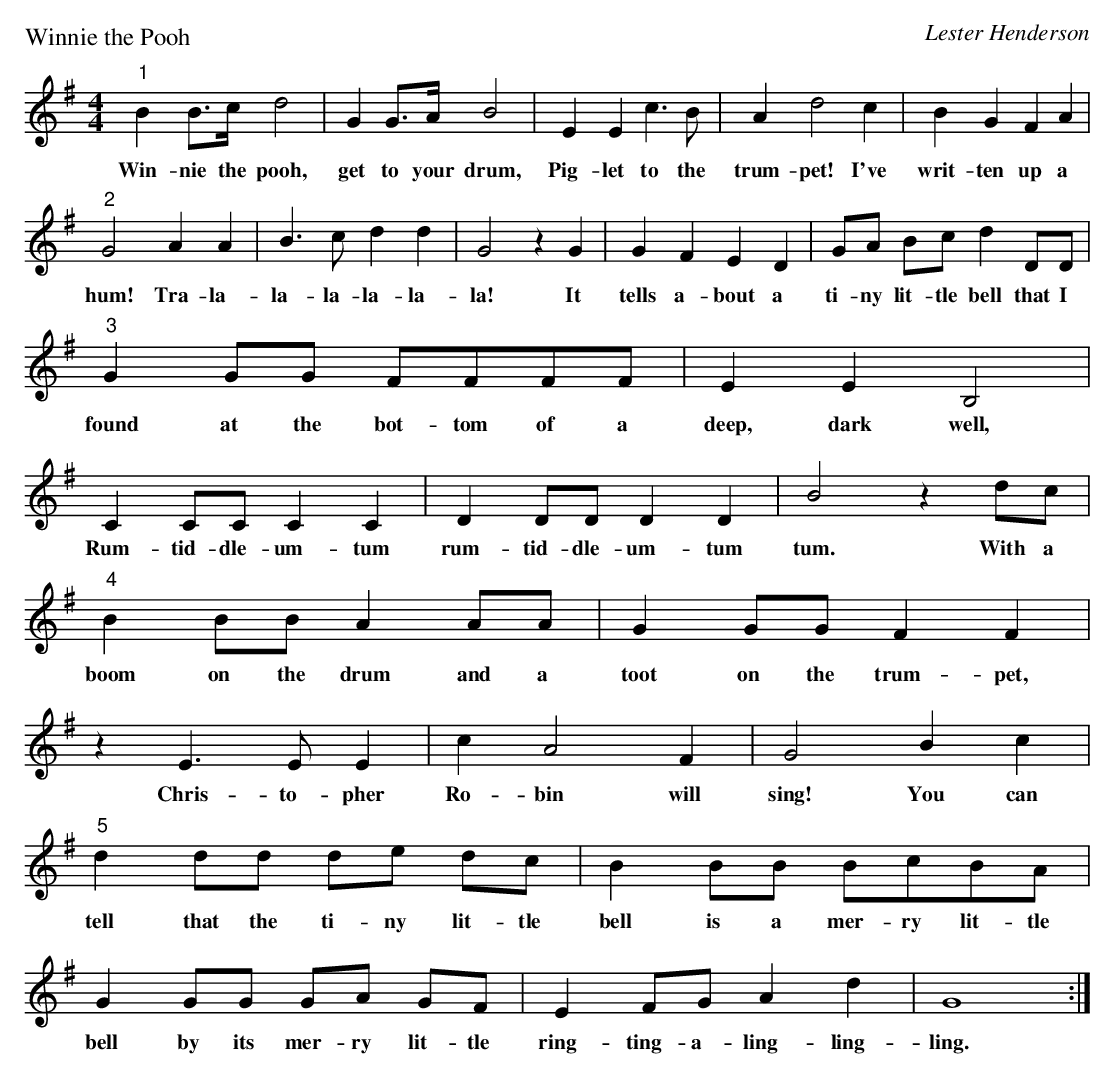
X:1
P: Winnie the Pooh
C: Lester Henderson
M: 4/4
K: G
L: 1/4
"1"B B/>c/ d2|G G/>A/ B2|E E c > B|A d2 c| B GF A|
w: Win-nie the pooh, get to your drum, Pig-let to the trum-pet! I've writ-ten up a
"2"G2 A A|B > c d d|G2 z G|G F E D |G/A/ B/c/ d D/D/|
w: hum! Tra-la-la-la-la-la-la! It tells a-bout a ti-ny lit-tle bell that I
"3"G G/G/ F/F/F/F/|E E B,2|C C/C/ C C|D D/D/D D| B2 z d/c/|
w: found at the bot-tom of a deep, dark well, Rum-tid-dle-um-tum rum-tid-dle-um-tum tum. With a
"4"B B/B/ A A/A/|G G/G/ F F|z E > E E|c A2 F|G2 B c|
w: boom on the drum and a toot on the trum-pet, Chris-to-pher Ro-bin will sing! You can
"5"d d/d/ d/e/ d/c/|B B/B/ B/c/B/A/|G G/G/ G/A/ G/F/|E F/G/ A d|G4 :|
w: tell that the ti-ny lit-tle bell is a mer-ry lit-tle bell by its mer-ry lit-tle ring-ting-a-ling-ling-ling.
